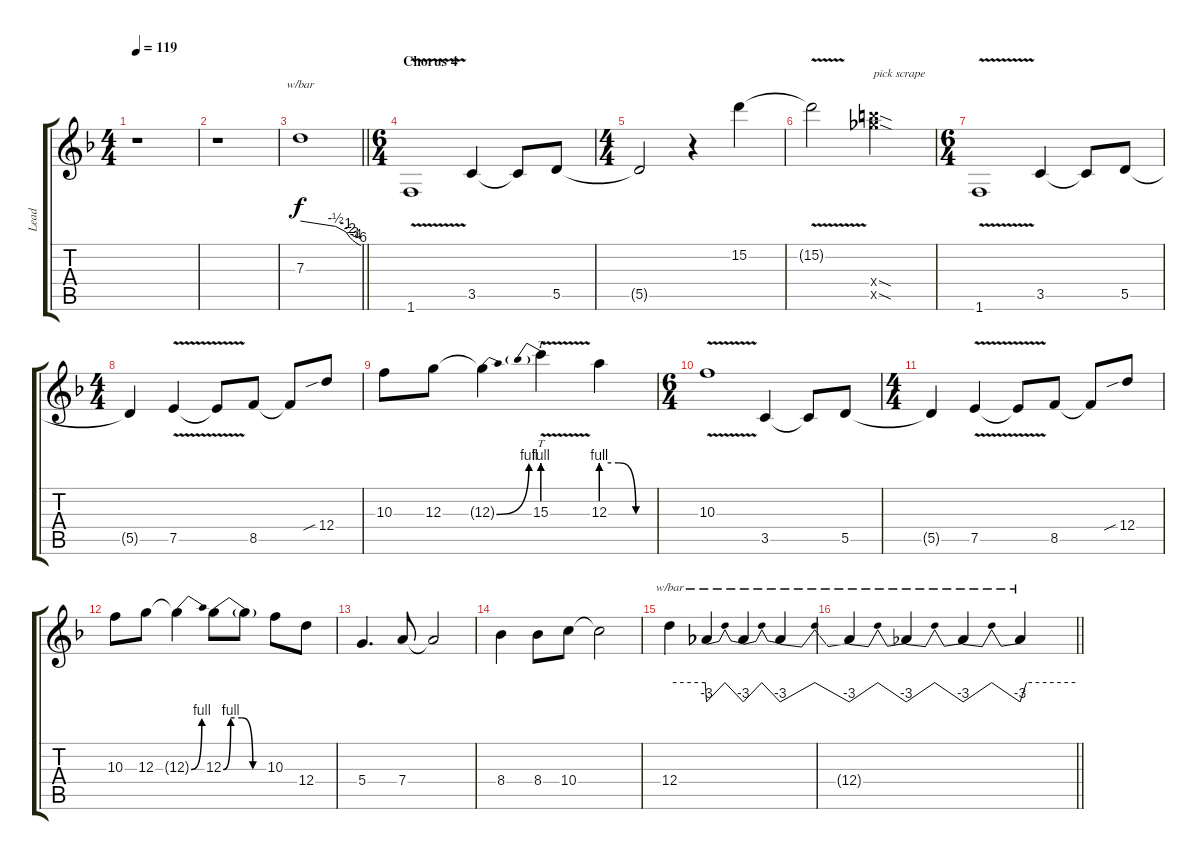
\track ("Lead" "Lead") {instrument distortionguitar}
\staff {score tabs}
\tuning (E4 B3 G3 D3 A2 E2) {hide}
\ts (4 4)
\tempo 119
\clef g2
\ks f
r.1{dy f} |
r.1 |
\barLineRight lightlight
7.3.1{tbe (custom default 0 0 35 -2 45 -4 49 -8 52 -12 55 -16 60 -24)} |
\ts (6 4)
\section ("" "Chorus 4")
1.6{v}.1 3.5.4 3.5{t}.8 5.5.8 |
\ts (4 4)
5.5{t}.2 r.4 15.2.4 |
15.2{v t}.2 (21.4{sod x} 21.5{sod x}).2{txt "pick scrape"} |
\ts (6 4)
1.6{v}.1 3.5.4 3.5{t}.8 5.5.8 |
\ts (4 4)
5.5{t}.4 7.5{v}.4 7.5{t}.8 8.5.8 8.5{t}.8 12.4{sib}.8 |
10.3.8 12.3.8 12.3{be (bend 0 0 60 4) t}.4 15.3{be (prebend 0 4 60 4) v}.4{tt} 12.3{be (custom 0 4 20 4 40 0 60 0)}.4 |
\ts (6 4)
10.3{v}.1 3.5.4 3.5{t}.8 5.5.8 |
\ts (4 4)
5.5{t}.4 7.5{v}.4 7.5{t}.8 8.5.8 8.5{t}.8 12.4{sib}.8 |
10.3.8 12.3.8 12.3{be (bend 0 0 60 4) t}.4 12.3{be (custom 0 0 10 4 25 4 40 0 60 0)}.8 12.3{t}.8 10.3.8 12.4.8 |
5.4.4{d} 7.4.8 7.4{t}.2 |
8.4.4 8.4.8 10.4.8 10.4{t}.2 |
12.4.4{tbe (custom default 0 0 58 0 60 -12)} 12.4{t}.4{tbe (dip default 0 -12 6 0 58 0 60 -12)} 12.4{t}.4{tbe (dip default 0 -12 7 0 58 0 60 -12)} 12.4{t}.4{tbe (dip default 0 -12 7 0 58 0 60 -12)} |
\barLineRight lightlight
12.4{t}.4{tbe (dip default 0 -12 7 0 58 0 60 -12)} 12.4{t}.4{tbe (dip default 0 -12 7 0 58 0 60 -12)} 12.4{t}.4{tbe (dip default 0 -12 7 0 58 0 60 -12)} 12.4{t}.4{tbe (custom default 0 -12 7 0 60 0)}
